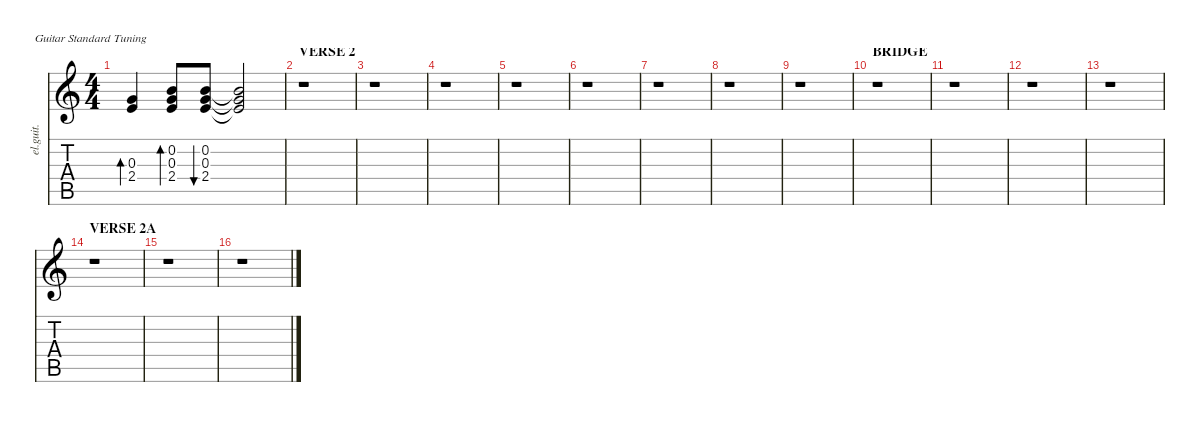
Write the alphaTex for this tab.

\defaultSystemsLayout 4
\hideDynamics
\bracketExtendMode nobrackets
\otherSystemsTrackNameOrientation horizontal
\track ("Gtr.2" "el.guit.") {defaultSystemsLayout 8 instrument electricguitarclean}
\staff {score tabs}
\tuning (E4 B3 G3 D3 A2 E2)
\ts (4 4)
\tempo (128 hide)
\clef g2
\ks c
(0.3 2.4).4{bd 120 dy mf beam Up} (0.2 0.3 2.4).8{bd 60 beam Up} (0.2 0.3 2.4).8{bu 30 dy f beam Up} (0.2{t} 0.3{t} 2.4{t}).2{beam Up} |
\section ("" "VERSE 2")
\tempo (127 hide)
r.1{beam Down} |
r.1{beam Down} |
r.1{beam Down} |
r.1{beam Down} |
r.1{beam Down} |
r.1{beam Down} |
r.1{beam Down} |
r.1{beam Down} |
\section ("" "BRIDGE")
\tempo (128 hide)
r.1{beam Down} |
r.1{beam Down} |
r.1{beam Down} |
r.1{beam Down} |
\section ("" "VERSE 2A")
r.1{beam Down} |
r.1{beam Down} |
r.1{beam Down}
